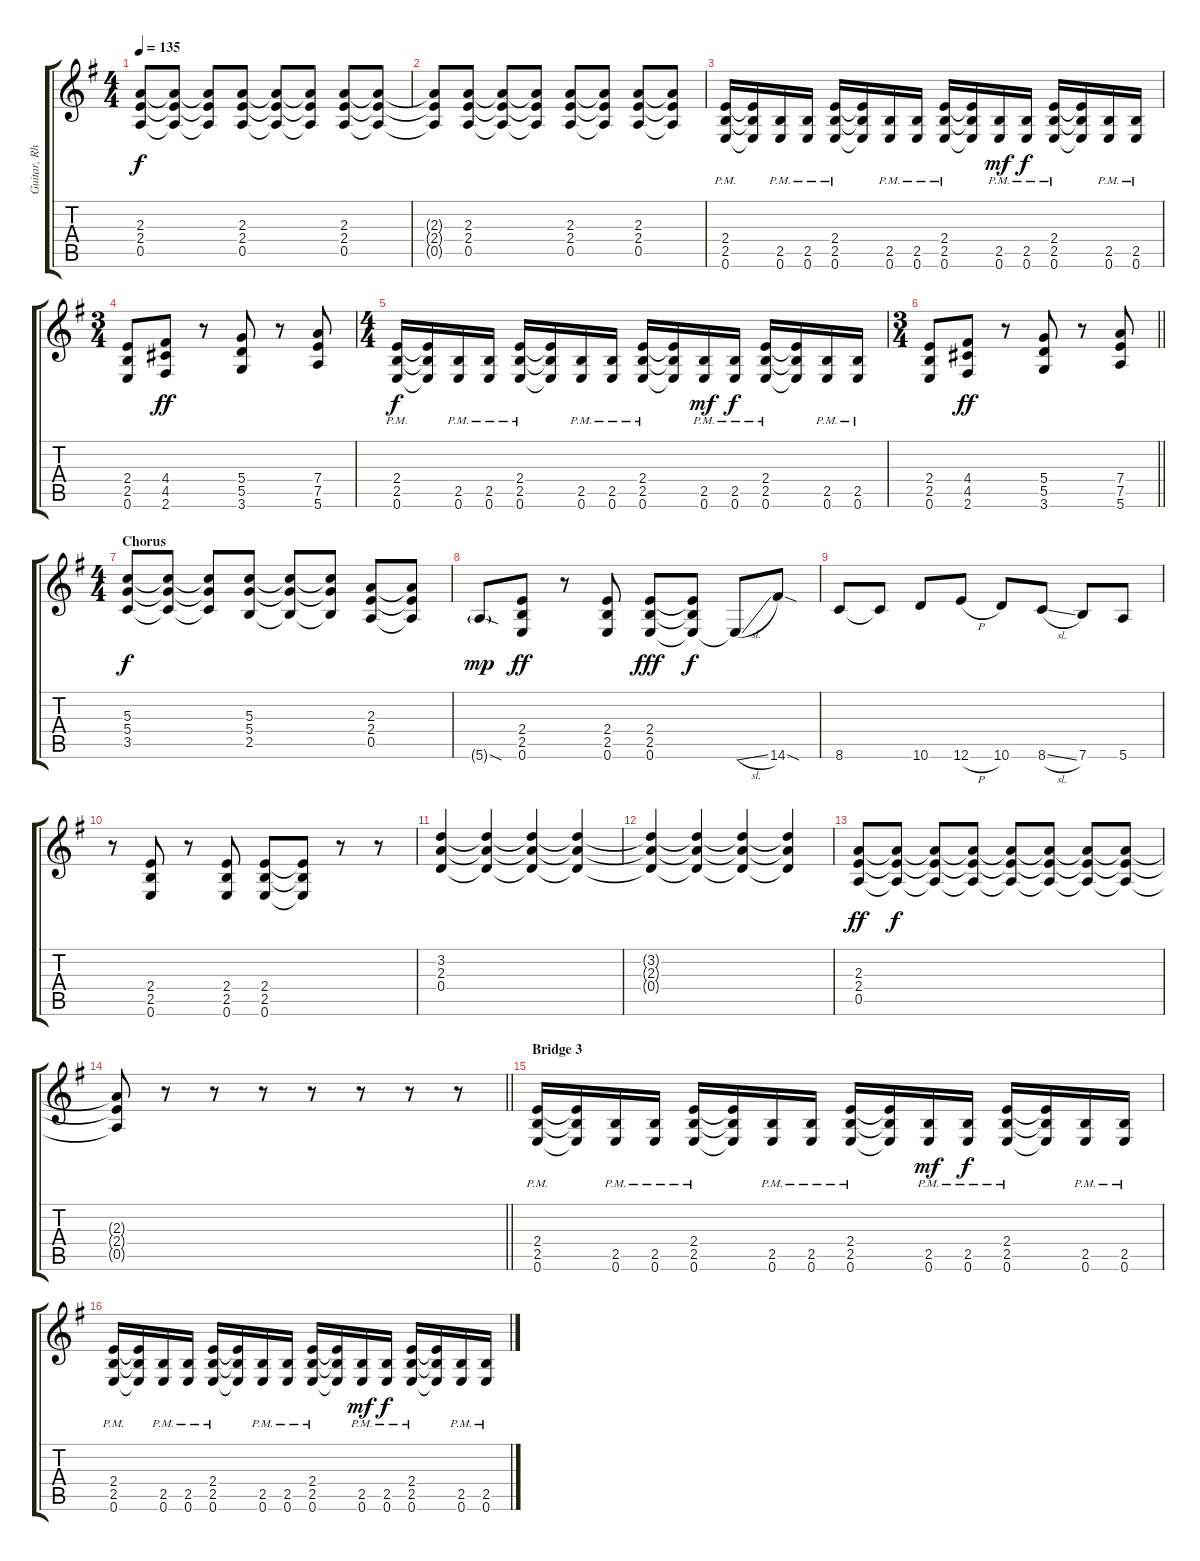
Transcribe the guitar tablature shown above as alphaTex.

\track ("Guitar, Rhythm" "Guitar, Rh") {instrument overdrivenguitar}
\staff {score tabs}
\tuning (E4 B3 G3 D3 A2 E2) {hide}
\ts (4 4)
\tempo 135
\clef g2
\ks g
(2.3 2.4 0.5).8{dy f} (2.3{t} 2.4{t} 0.5{t}).8 (2.3{t} 2.4{t} 0.5{t}).8 (2.3 2.4 0.5).8 (2.3{t} 2.4{t} 0.5{t}).8 (2.3{t} 2.4{t} 0.5{t}).8 (2.3 2.4 0.5).8 (2.3{t} 2.4{t} 0.5{t}).8 |
(2.3{t} 2.4{t} 0.5{t}).8 (2.3 2.4 0.5).8 (2.3{t} 2.4{t} 0.5{t}).8 (2.3{t} 2.4{t} 0.5{t}).8 (2.3 2.4 0.5).8 (2.3{t} 2.4{t} 0.5{t}).8 (2.3 2.4 0.5).8 (2.3{t} 2.4{t} 0.5{t}).8 |
(2.4{pm} 2.5{pm} 0.6{pm}).16 (2.4{t} 2.5{t} 0.6{t}).16 (2.5{pm} 0.6{pm}).16 (2.5{pm} 0.6{pm}).16 (2.4{pm} 2.5{pm} 0.6{pm}).16 (2.4{t} 2.5{t} 0.6{t}).16 (2.5{pm} 0.6{pm}).16 (2.5{pm} 0.6{pm}).16 (2.4{pm} 2.5{pm} 0.6{pm}).16 (2.4{t} 2.5{t} 0.6{t}).16 (2.5{pm} 0.6{pm}).16{dy mf} (2.5{pm} 0.6{pm}).16{dy f} (2.4{pm} 2.5{pm} 0.6{pm}).16 (2.4{t} 2.5{t} 0.6{t}).16 (2.5{pm} 0.6{pm}).16 (2.5{pm} 0.6{pm}).16 |
\ts (3 4)
(2.4 2.5 0.6).8 (4.4 4.5 2.6).8{dy ff} r.8 (5.4 5.5 3.6).8 r.8 (7.4 7.5 5.6).8 |
\ts (4 4)
(2.4{pm} 2.5{pm} 0.6{pm}).16{dy f} (2.4{t} 2.5{t} 0.6{t}).16 (2.5{pm} 0.6{pm}).16 (2.5{pm} 0.6{pm}).16 (2.4{pm} 2.5{pm} 0.6{pm}).16 (2.4{t} 2.5{t} 0.6{t}).16 (2.5{pm} 0.6{pm}).16 (2.5{pm} 0.6{pm}).16 (2.4{pm} 2.5{pm} 0.6{pm}).16 (2.4{t} 2.5{t} 0.6{t}).16 (2.5{pm} 0.6{pm}).16{dy mf} (2.5{pm} 0.6{pm}).16{dy f} (2.4{pm} 2.5{pm} 0.6{pm}).16 (2.4{t} 2.5{t} 0.6{t}).16 (2.5{pm} 0.6{pm}).16 (2.5{pm} 0.6{pm}).16 |
\ts (3 4)
\barLineRight lightlight
(2.4 2.5 0.6).8 (4.4 4.5 2.6).8{dy ff} r.8 (5.4 5.5 3.6).8 r.8 (7.4 7.5 5.6).8 |
\ts (4 4)
\section ("" "Chorus")
(5.3 5.4 3.5).8{dy f} (5.3{t} 5.4{t} 3.5{t}).8 (5.3{t} 5.4{t} 3.5{t}).8 (5.3 5.4 2.5).8 (5.3{t} 5.4{t} 2.5{t}).8 (5.3{t} 5.4{t} 2.5{t}).8 (2.3 2.4 0.5).8 (2.3{t} 2.4{t} 0.5{t}).8 |
5.6{sod g}.8{dy mp} (2.4 2.5 0.6).8{dy ff} r.8 (2.4 2.5 0.6).8 (2.4 2.5 0.6).8{dy fff} (2.4{t} 2.5{t} 0.6{t}).8{dy f} 0.6{sl t}.8 14.6{sod}.8 |
8.6.8 8.6{t}.8 10.6.8 12.6{h}.8 10.6.8 8.6{sl}.8 7.6.8 5.6.8 |
r.8 (2.4 2.5 0.6).8 r.8 (2.4 2.5 0.6).8 (2.4 2.5 0.6).8 (2.4{t} 2.5{t} 0.6{t}).8 r.8 r.8 |
(3.2 2.3 0.4).4 (3.2{t} 2.3{t} 0.4{t}).4 (3.2{t} 2.3{t} 0.4{t}).4 (3.2{t} 2.3{t} 0.4{t}).4 |
(3.2{t} 2.3{t} 0.4{t}).4 (3.2{t} 2.3{t} 0.4{t}).4 (3.2{t} 2.3{t} 0.4{t}).4 (3.2{t} 2.3{t} 0.4{t}).4 |
(2.3 2.4 0.5).8{dy ff} (2.3{t} 2.4{t} 0.5{t}).8{dy f} (2.3{t} 2.4{t} 0.5{t}).8 (2.3{t} 2.4{t} 0.5{t}).8 (2.3{t} 2.4{t} 0.5{t}).8 (2.3{t} 2.4{t} 0.5{t}).8 (2.3{t} 2.4{t} 0.5{t}).8 (2.3{t} 2.4{t} 0.5{t}).8 |
\barLineRight lightlight
(2.3{t} 2.4{t} 0.5{t}).8 r.8 r.8 r.8 r.8 r.8 r.8 r.8 |
\section ("" "Bridge 3")
(2.4{pm} 2.5{pm} 0.6{pm}).16 (2.4{t} 2.5{t} 0.6{t}).16 (2.5{pm} 0.6{pm}).16 (2.5{pm} 0.6{pm}).16 (2.4{pm} 2.5{pm} 0.6{pm}).16 (2.4{t} 2.5{t} 0.6{t}).16 (2.5{pm} 0.6{pm}).16 (2.5{pm} 0.6{pm}).16 (2.4{pm} 2.5{pm} 0.6{pm}).16 (2.4{t} 2.5{t} 0.6{t}).16 (2.5{pm} 0.6{pm}).16{dy mf} (2.5{pm} 0.6{pm}).16{dy f} (2.4{pm} 2.5{pm} 0.6{pm}).16 (2.4{t} 2.5{t} 0.6{t}).16 (2.5{pm} 0.6{pm}).16 (2.5{pm} 0.6{pm}).16 |
(2.4{pm} 2.5{pm} 0.6{pm}).16 (2.4{t} 2.5{t} 0.6{t}).16 (2.5{pm} 0.6{pm}).16 (2.5{pm} 0.6{pm}).16 (2.4{pm} 2.5{pm} 0.6{pm}).16 (2.4{t} 2.5{t} 0.6{t}).16 (2.5{pm} 0.6{pm}).16 (2.5{pm} 0.6{pm}).16 (2.4{pm} 2.5{pm} 0.6{pm}).16 (2.4{t} 2.5{t} 0.6{t}).16 (2.5{pm} 0.6{pm}).16{dy mf} (2.5{pm} 0.6{pm}).16{dy f} (2.4{pm} 2.5{pm} 0.6{pm}).16 (2.4{t} 2.5{t} 0.6{t}).16 (2.5{pm} 0.6{pm}).16 (2.5{pm} 0.6{pm}).16
